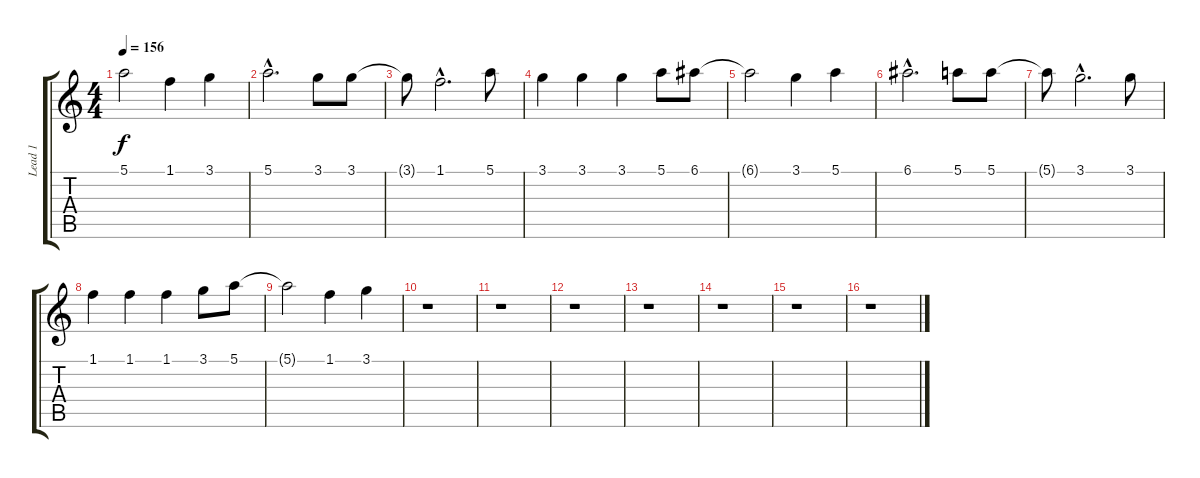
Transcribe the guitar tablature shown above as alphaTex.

\track ("Lead 1" "Lead 1") {instrument overdrivenguitar}
\staff {score tabs}
\tuning (E4 B3 G3 D3 A2 E2) {hide}
\ts (4 4)
\tempo 156
\clef g2
\ks c
5.1{t}.2{dy f} 1.1.4 3.1.4 |
5.1{hac}.2{d} 3.1.8 3.1.8 |
3.1{t}.8 1.1{hac}.2{d} 5.1.8 |
3.1.4 3.1.4 3.1.4 5.1.8 6.1.8 |
6.1{t}.2 3.1.4 5.1.4 |
6.1{hac}.2{d} 5.1.8 5.1.8 |
5.1{t}.8 3.1{hac}.2{d} 3.1.8 |
1.1.4 1.1.4 1.1.4 3.1.8 5.1.8 |
5.1{t}.2 1.1.4 3.1.4 |
\section ("" "")
r.1 |
r.1 |
r.1 |
r.1 |
r.1 |
r.1 |
r.1
